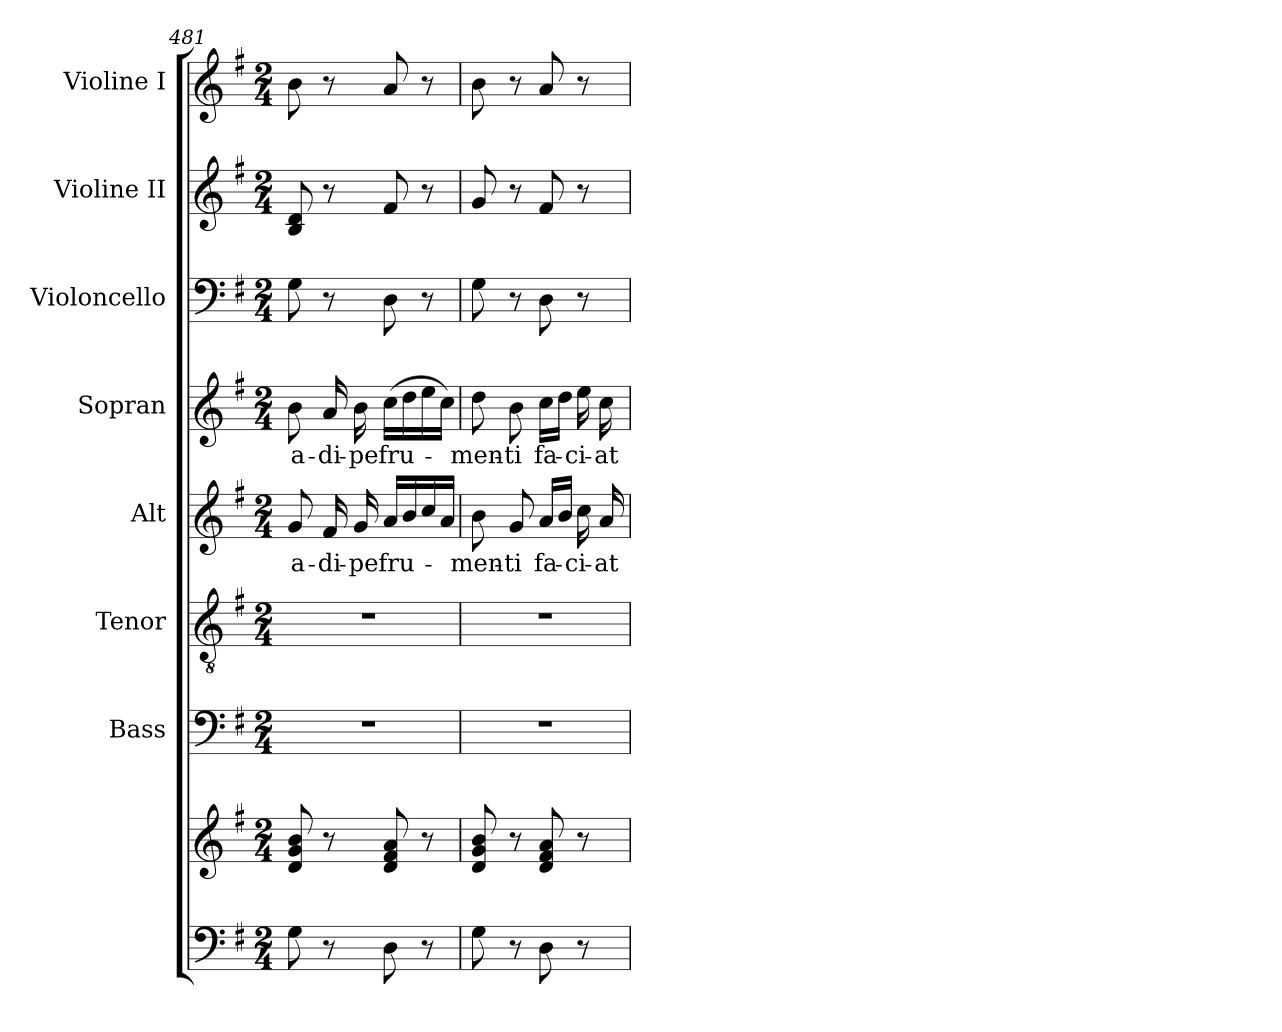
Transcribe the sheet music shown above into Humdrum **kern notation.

**kern	**kern	**kern	**kern	**kern	**text	**kern	**text	**kern	**kern	**kern
*part8	*part8	*part7	*part6	*part5	*part5	*part4	*part4	*part3	*part2	*part1
*staff9	*staff8	*staff7	*staff6	*staff5	*staff5	*staff4	*staff4	*staff3	*staff2	*staff1
*	*	*I"Bass	*I"Tenor	*I"Alt	*	*I"Sopran	*	*I"Violoncello	*I"Violine II	*I"Violine I
*	*	*I'B.	*I'T.	*I'A.	*	*I'S.	*	*I'Vc.	*I'Vl. II	*I'Vl. I
*clefF4	*clefG2	*clefF4	*clefGv2	*clefG2	*	*clefG2	*	*clefF4	*clefG2	*clefG2
*	*	*	*	*	*	*	*	*ITrd7c12	*	*
*k[f#]	*k[f#]	*k[f#]	*k[f#]	*k[f#]	*	*k[f#]	*	*k[f#]	*k[f#]	*k[f#]
*G:	*G:	*G:	*G:	*G:	*	*G:	*	*G:	*G:	*G:
*M2/4	*M2/4	*M2/4	*M2/4	*M2/4	*	*M2/4	*	*M2/4	*M2/4	*M2/4
=481	=481	=481	=481	=481	=481	=481	=481	=481	=481	=481
!	!	!	!	!	!LO:LY:b	!	!LO:LY:b	!	!	!
8G\	8d/ 8g/ 8b/	2r	2r	8g/	a-	8b\	a-	8GG\	8B/ 8d/	8b\
!	!	!	!	!	!LO:LY:b	!	!LO:LY:b	!	!	!
8r	8r	.	.	16f#/	-di-	16a/	-di-	8r	8r	8r
!	!	!	!	!	!LO:LY:b	!	!LO:LY:b	!	!	!
.	.	.	.	16g/	-pe	16b\	-pe	.	.	.
!	!	!	!	!	!LO:LY:b	!	!LO:LY:b	!	!	!
8D\	8d/ 8f#/ 8a/	.	.	16a/LL	fru-	(>16cc\LL	fru-	8DD\	8f#/	8a/
.	.	.	.	16b/	.	16dd\	.	.	.	.
8r	8r	.	.	16cc/	.	16ee\	.	8r	8r	8r
.	.	.	.	16a/JJ	.	16cc\JJ)	.	.	.	.
=482	=482	=482	=482	=482	=482	=482	=482	=482	=482	=482
!	!	!	!	!	!LO:LY:b	!	!LO:LY:b	!	!	!
8G\	8d/ 8g/ 8b/	2r	2r	8b\	-men-	8dd\	-men-	8GG\	8g/	8b\
!	!	!	!	!	!LO:LY:b	!	!LO:LY:b	!	!	!
8r	8r	.	.	8g/	-ti	8b\	-ti	8r	8r	8r
!	!	!	!	!	!LO:LY:b	!	!LO:LY:b	!	!	!
8D\	8d/ 8f#/ 8a/	.	.	16a/LL	fa-	16cc\LL	fa-	8DD\	8f#/	8a/
.	.	.	.	16b/JJ	.	16dd\JJ	.	.	.	.
!	!	!	!	!	!LO:LY:b	!	!LO:LY:b	!	!	!
8r	8r	.	.	16cc\	-ci-	16ee\	-ci-	8r	8r	8r
!	!	!	!	!	!LO:LY:b	!	!LO:LY:b	!	!	!
.	.	.	.	16a/	-at	16cc\	-at	.	.	.
=	=	=	=	=	=	=	=	=	=	=
*-	*-	*-	*-	*-	*-	*-	*-	*-	*-	*-
